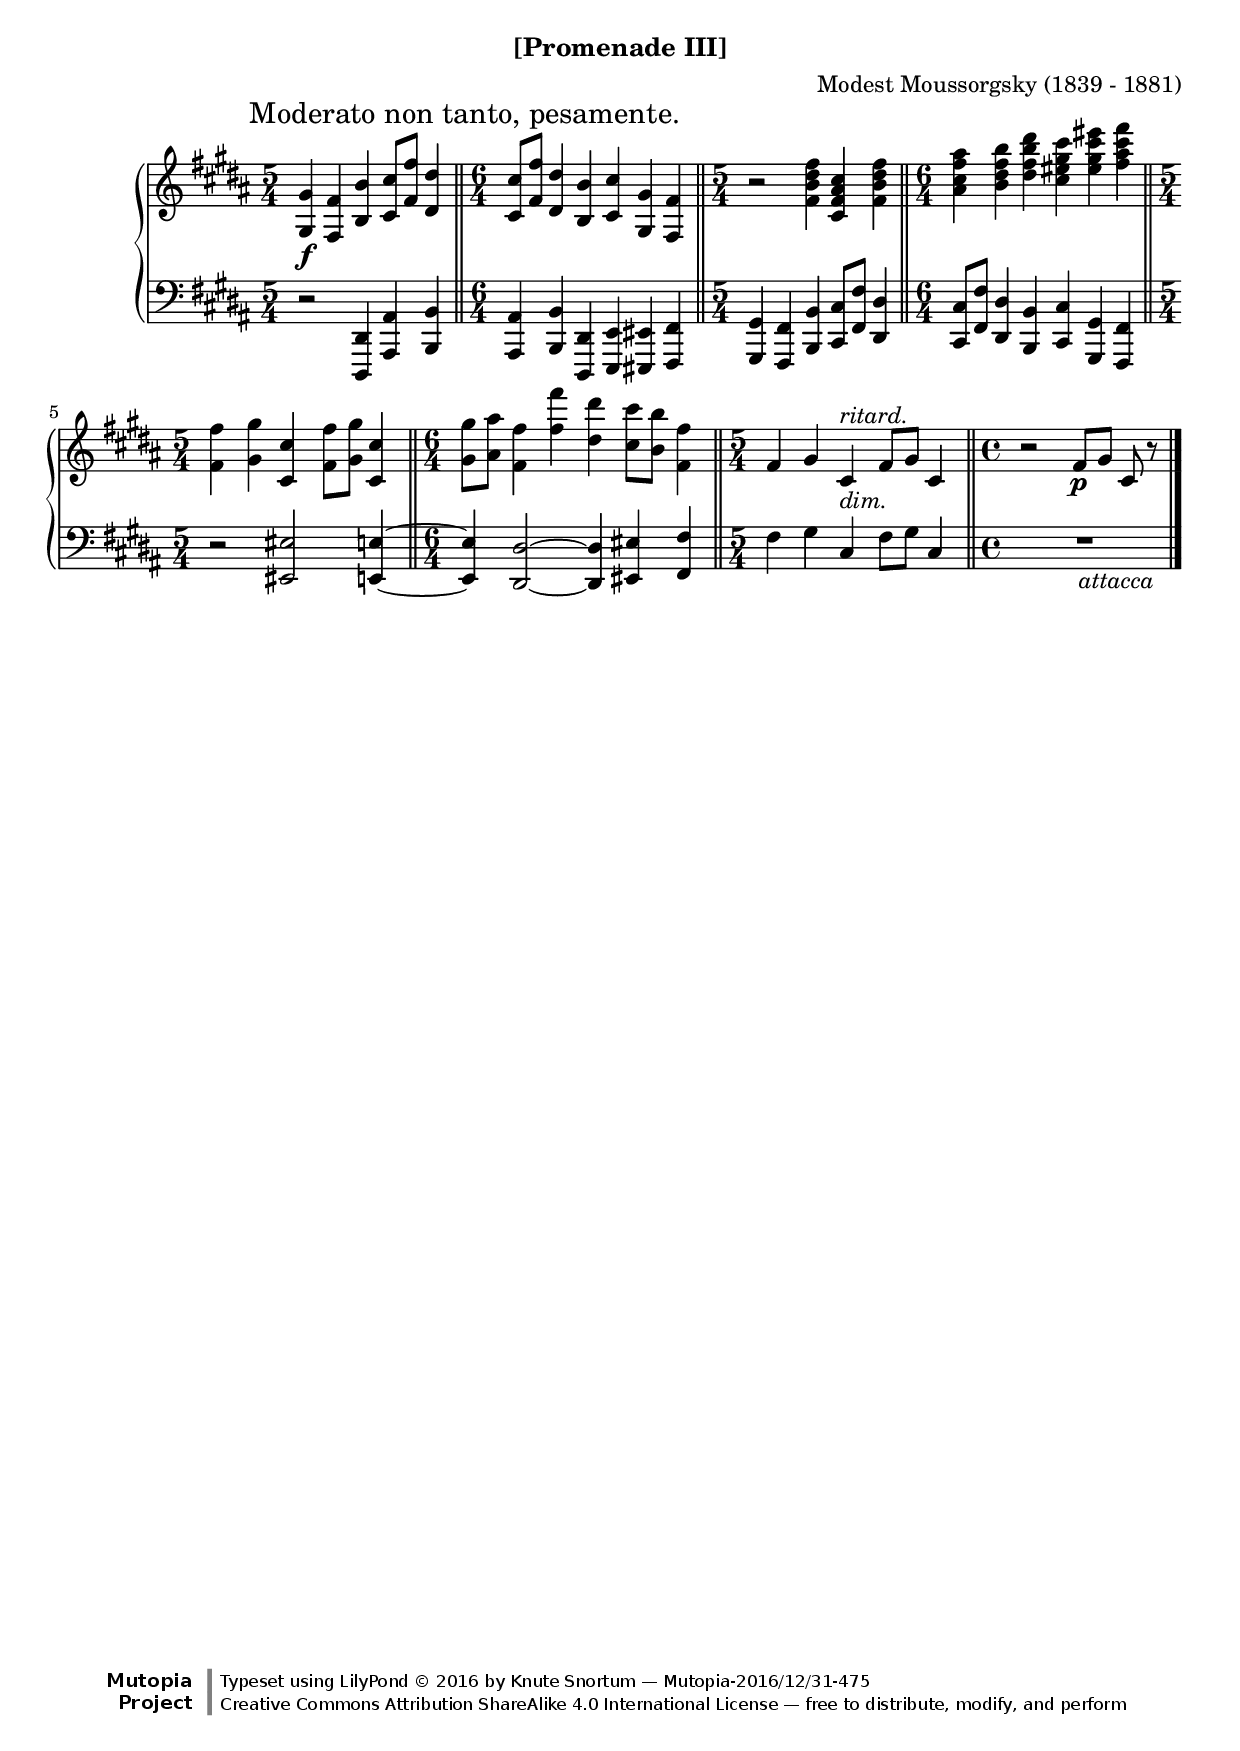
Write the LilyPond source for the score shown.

\version "2.18.2"
\language "english"

\header {
  %title        = "[Promenade III]"
  composer     = "Modest Moussorgsky (1839 - 1881)"
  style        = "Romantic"
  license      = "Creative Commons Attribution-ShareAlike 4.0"
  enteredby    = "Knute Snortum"
  date         = "1874"
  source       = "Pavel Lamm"

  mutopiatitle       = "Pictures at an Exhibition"
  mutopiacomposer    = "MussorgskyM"
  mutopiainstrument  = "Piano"
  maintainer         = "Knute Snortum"
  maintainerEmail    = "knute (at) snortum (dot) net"
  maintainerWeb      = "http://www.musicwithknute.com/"

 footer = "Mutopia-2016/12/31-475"
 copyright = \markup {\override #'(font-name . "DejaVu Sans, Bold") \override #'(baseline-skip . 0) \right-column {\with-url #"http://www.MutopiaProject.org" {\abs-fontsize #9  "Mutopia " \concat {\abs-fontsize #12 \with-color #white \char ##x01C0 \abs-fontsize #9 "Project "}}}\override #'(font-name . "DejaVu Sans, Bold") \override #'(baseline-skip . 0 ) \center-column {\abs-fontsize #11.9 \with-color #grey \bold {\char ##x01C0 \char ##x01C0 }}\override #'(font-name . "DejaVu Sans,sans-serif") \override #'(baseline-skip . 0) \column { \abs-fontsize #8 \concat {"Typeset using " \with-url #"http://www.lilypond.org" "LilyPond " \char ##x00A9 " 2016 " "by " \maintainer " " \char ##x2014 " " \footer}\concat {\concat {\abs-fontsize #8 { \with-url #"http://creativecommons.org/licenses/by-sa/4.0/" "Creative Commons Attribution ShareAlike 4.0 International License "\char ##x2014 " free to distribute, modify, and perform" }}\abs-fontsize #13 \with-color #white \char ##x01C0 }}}
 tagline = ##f
}

moderato = {
  \once
  \override Score.RehearsalMark.self-alignment-X = #LEFT
  \mark "Moderato non tanto, pesamente." 
}

ritard = \markup { \italic "ritard." }
dimin = \markup { \italic "dim." }
attacca = \markup { \italic "          attacca" }

upper = {
  \time 5/4
  \clef treble
  \moderato 
  
  | <gs gs'>4 \f <fs fs'> <b b'> <cs' cs''>8 <fs' fs''> <ds' ds''>4
  \bar "||"
  \time 6/4
  | <cs' cs''>8 <fs' fs''> <ds' ds''>4 <b b'> <cs' cs''> <gs gs'> <fs fs'>
  \bar "||"
  \time 5/4
  | r2 <fs' b' ds'' fs''>4 <cs' fs' as' cs''> <fs' b' ds'' fs''>
  \bar "||"
  \time 6/4
  | <as' cs'' fs'' as''>4 <b' ds'' fs'' b''> <ds'' fs'' b'' ds'''>
    <cs'' es'' gs'' cs'''> <es'' gs'' cs''' es'''> <fs'' as'' cs''' fs'''>
  \bar "||"
  \time 5/4
  | <fs' fs''>4 <gs' gs''> <cs' cs''> <fs' fs''>8 <gs' gs''> <cs' cs''>4
  \bar "||"
  \time 6/4
  | <gs' gs''>8 <as' as''> <fs' fs''>4 <fs'' fs'''> <ds'' ds'''>
    <cs'' cs'''>8 <b' b''> <fs' fs''>4
  \bar "||"
  \time 5/4
  | fs'4 gs' cs' ^ \ritard _ \dimin fs'8 gs' cs'4
  \bar "||"
  \time 4/4
  | r2 fs'8 \p [ gs' ] cs' r
  \bar "|."
}

lower = {
  \time 5/4
  \clef bass
  
  | r2 <ds, ds,,>4 <as, as,,> <b, b,,>
  \time 6/4
  | <as, as,,>4 <b, b,,> <ds, ds,,> <e, e,,> <es, es,,> <fs, fs,,>
  \time 5/4
  | <gs, gs,,>4 <fs, fs,,> <b, b,,> <cs cs,>8 <fs fs,> <ds ds,>4
  \time 6/4
  | <cs cs,>8 <fs fs,> <ds ds,>4 <b, b,,> <cs cs,> <gs, gs,,> <fs, fs,,>
  \time 5/4
  | r2 <es es,> <e e,>4 ~
  \time 6/4
  | q4 <ds ds,>2 ~ q4 <es es,> <fs fs,> 
  \time 5/4
  | fs4 gs cs fs8 gs cs4
  \time 4/4
  | R1 _ \attacca 
}

global = {
  \key b \major
  \accidentalStyle piano
}

\bookpart {
  \header {
    subtitle = "[Promenade III]"
  }
  \score {
    \new PianoStaff 
    <<
      \new Staff = "up" {
        \global
        \upper
      }
      \new Staff = "down" {
        \global
        \lower
      }
    >>
    \layout {
    }
    \midi {
      \tempo 4 = 88
    }
  }
}
